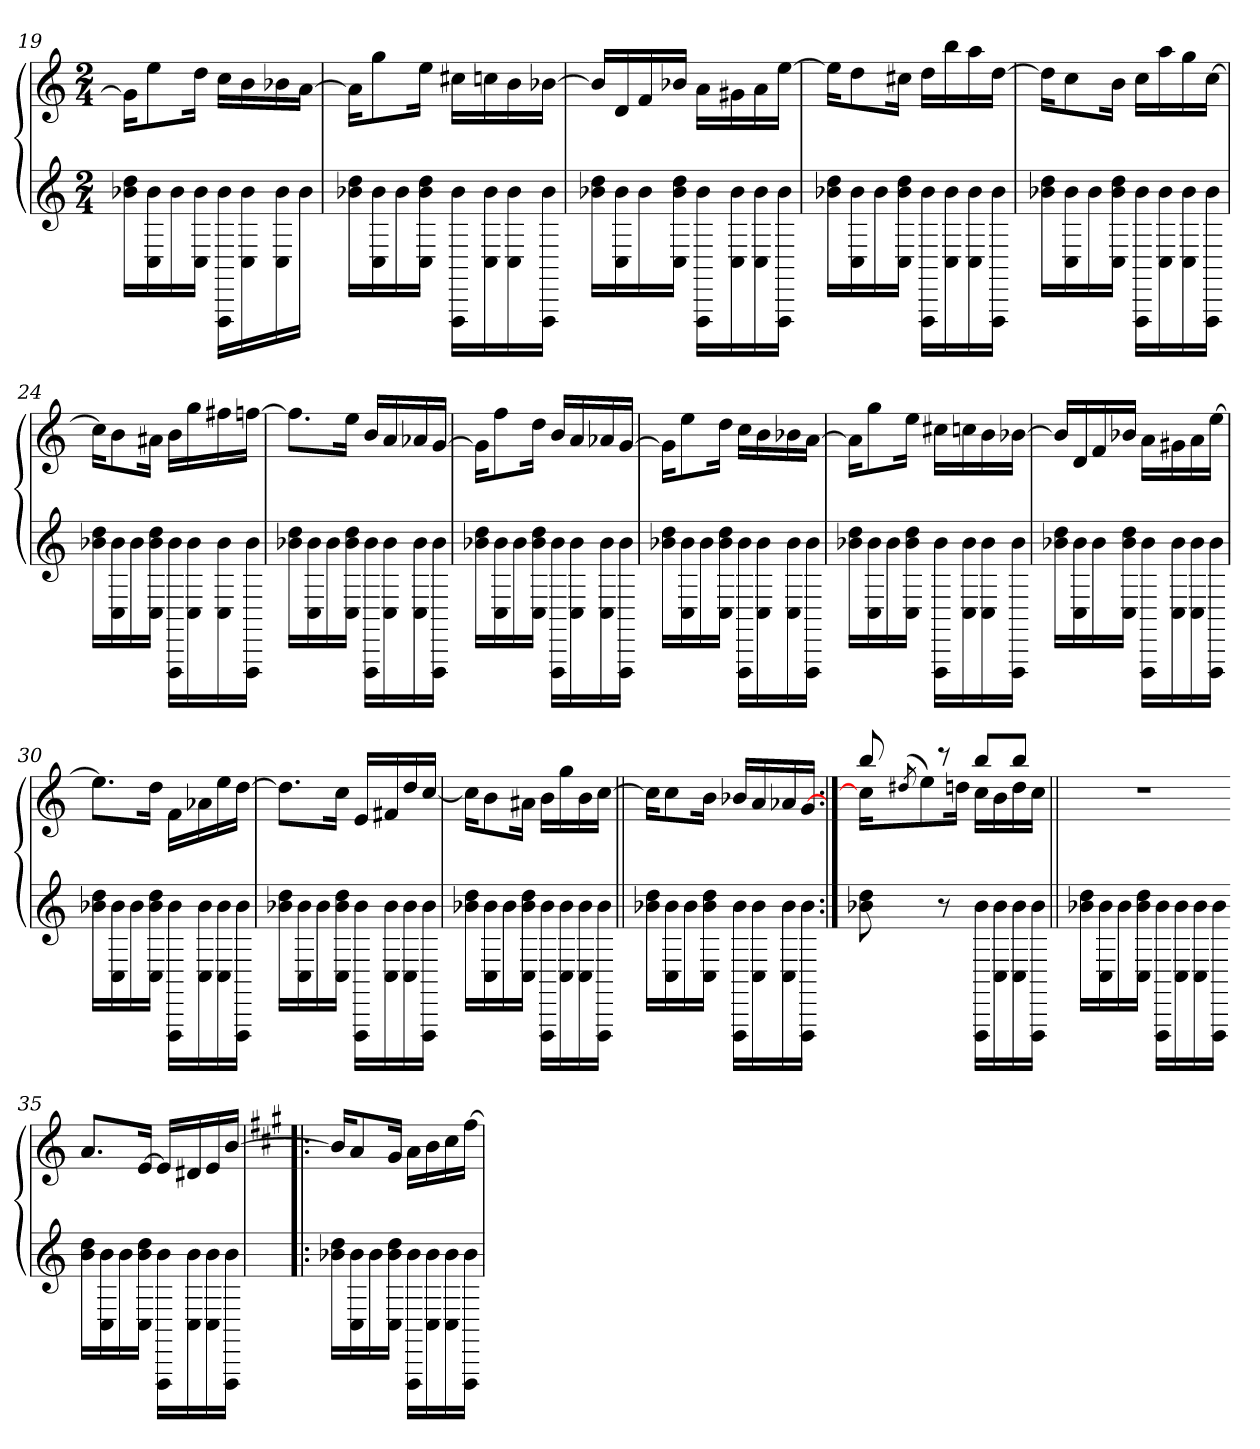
**kern	**kern
*part2	*part1
*staff2	*staff1
*clefG2	*clefG2
*ITrd-7c-12	*
*k[]	*k[]
*C:	*C:
*M2/4	*M2/4
=19	=19
*	*^
16bb-\ 16ddd\LL	16g\KL]	2ryy
16c\ 16bb-\	8ee\	.
16bb-\	.	.
16c\ 16bb-\JJ	16dd\Jk	.
16FF\ 16bb-\LL	16cc\LL	.
16c\ 16bb-\	16b\	.
16c\ 16bb-\	16b-X\	.
16bb-\JJ	[<16a\JJ	.
!!LO:LB:g=z	!!
=20	=20	=20
16bb-\ 16ddd\LL	16a\KL]	2ryy
16c\ 16bb-\	8gg\	.
16bb-\	.	.
16c\ 16bb-\ 16ddd\JJ	16ee\Jk	.
16FF\ 16bb-\LL	16cc#X\LL	.
16c\ 16bb-\	16ccn\	.
16c\ 16bb-\	16b\	.
16FF\ 16bb-\JJ	[<16b-X\JJ	.
=21	=21	=21
16bb-\ 16ddd\LL	16b-/LL]	2ryy
16c\ 16bb-\	16d/	.
16bb-\	16f/	.
16c\ 16bb-\ 16ddd\JJ	16b-X/JJ	.
16FF\ 16bb-\LL	16a\LL	.
16c\ 16bb-\	16g#X\	.
16c\ 16bb-\	16a\	.
16FF\ 16bb-\JJ	[<16ee\JJ	.
=22	=22	=22
16bb-\ 16ddd\LL	16ee\KL]	4ryy
16c\ 16bb-\	8dd\	.
16bb-\	.	.
16c\ 16bb-\ 16ddd\JJ	16cc#X\Jk	.
16FF\ 16bb-\LL	16dd\LL	4ryy
16c\ 16bb-\	16bb\	.
16c\ 16bb-\	16aa\	.
16FF\ 16bb-\JJ	[<16dd\JJ	.
=23	=23	=23
16bb-\ 16ddd\LL	16dd\KL]	2ryy
16c\ 16bb-\	8cc\	.
16bb-\	.	.
16c\ 16bb-\ 16ddd\JJ	16b\Jk	.
16FF\ 16bb-\LL	16cc\LL	.
16c\ 16bb-\	16aa\	.
16c\ 16bb-\	16gg\	.
16FF\ 16bb-\JJ	[<16cc\JJ	.
!!LO:LB:g=z	!!
=24	=24	=24
16bb-\ 16ddd\LL	16cc\KL]	4ryy
16c\ 16bb-\	8b\	.
16bb-\	.	.
16c\ 16bb-\ 16ddd\JJ	16a#X\Jk	.
16FF\ 16bb-\LL	16b\LL	4ryy
16c\ 16bb-\	16gg\	.
16c\ 16bb-\	16ff#X\	.
16FF\ 16bb-\JJ	[<16ffn\JJ	.
=25	=25	=25
16bb-\ 16ddd\LL	8.ff\L]	2ryy
16c\ 16bb-\	.	.
16bb-\	.	.
16c\ 16bb-\ 16ddd\JJ	16ee\Jk	.
16FF\ 16bb-\LL	16b/LL	.
16c\ 16bb-\	16a/	.
16c\ 16bb-\	16a-X/	.
16FF\ 16bb-\JJ	[>16g/JJ	.
=26	=26	=26
16bb-\ 16ddd\LL	16g\KL]	2ryy
16c\ 16bb-\	8ff\	.
16bb-\	.	.
16c\ 16bb-\ 16ddd\JJ	16dd\Jk	.
16FF\ 16bb-\LL	16b/LL	.
16c\ 16bb-\	16a/	.
16c\ 16bb-\	16a-X/	.
16FF\ 16bb-\JJ	[>16g/JJ	.
=27	=27	=27
16bb-\ 16ddd\LL	16g\KL]	2ryy
16c\ 16bb-\	8ee\	.
16bb-\	.	.
16c\ 16bb-\ 16ddd\JJ	16dd\Jk	.
16FF\ 16bb-\LL	16cc\LL	.
16c\ 16bb-\	16b\	.
16c\ 16bb-\	16b-X\	.
16FF\ 16bb-\JJ	[<16a\JJ	.
!!LO:LB:g=z	!!
=28	=28	=28
16bb-\ 16ddd\LL	16a\KL]	2ryy
16c\ 16bb-\	8gg\	.
16bb-\	.	.
16c\ 16bb-\ 16ddd\JJ	16ee\Jk	.
16FF\ 16bb-\LL	16cc#X\LL	.
16c\ 16bb-\	16ccn\	.
16c\ 16bb-\	16b\	.
16FF\ 16bb-\JJ	[<16b-X\JJ	.
=29	=29	=29
16bb-\ 16ddd\LL	16b-/LL]	2ryy
16c\ 16bb-\	16d/	.
16bb-\	16f/	.
16c\ 16bb-\ 16ddd\JJ	16b-X/JJ	.
16FF\ 16bb-\LL	16a\LL	.
16c\ 16bb-\	16g#X\	.
16c\ 16bb-\	16a\	.
16FF\ 16bb-\JJ	[<16ee\JJ	.
=30	=30	=30
16bb-\ 16ddd\LL	8.ee\L]	4ryy
16c\ 16bb-\	.	.
16bb-\	.	.
16c\ 16bb-\ 16ddd\JJ	16dd\Jk	.
16FF\ 16bb-\LL	16f\LL	4ryy
16c\ 16bb-\	16a-X\	.
16c\ 16bb-\	16ee\	.
16FF\ 16bb-\JJ	[<16dd\JJ	.
=31	=31	=31
16bb-\ 16ddd\LL	8.dd\L]	4ryy
16c\ 16bb-\	.	.
16bb-\	.	.
16c\ 16bb-\ 16ddd\JJ	16cc\Jk	.
16FF\ 16bb-\LL	16e/LL	4ryy
16c\ 16bb-\	16f#X/	.
16c\ 16bb-\	16dd/	.
16FF\ 16bb-\JJ	[>16cc/JJ	.
!!LO:PB:g=z	!!
=32	=32	=32
16bb-\ 16ddd\LL	16cc\KL]	4ryy
16c\ 16bb-\	8b\	.
16bb-\	.	.
16c\ 16bb-\ 16ddd\JJ	16a#X\Jk	.
16FF\ 16bb-\LL	16b\LL	4ryy
16c\ 16bb-\	16gg\	.
16c\ 16bb-\	16b\	.
16FF\ 16bb-\JJ	[<16cc\JJ	.
=33||	=33||	=33||
16bb-\ 16ddd\LL	16cc\KL]	(>2ryy
16c\ 16bb-\	8cc\	.
16bb-\	.	.
16c\ 16bb-\ 16ddd\JJ	16b\Jk	.
16FF\ 16bb-\LL	16b-X/LL	.
16c\ 16bb-\	16a/	.
16c\ 16bb-\	16a-X/	.
16FF\ 16bb-\JJ	[<16g/JJ	.
=34:|!	=34:|!	=34:|!
*	*	*^
8bb-\ 8ddd\	16cc\KL])	8ryy	8bb!/
.	(<8qdd#X/	.	.
.	8ee\)	.	.
8r	.	8ryy	8rccc
.	16ddn\Jk	.	.
16FF\ 16bb-\LL	16cc\LL	4ryy	8bb!/L
16c\ 16bb-\	16b\	.	.
16c\ 16bb-\	16dd\	.	8bb!/J
16FF\ 16bb-\JJ	(>16cc\JJ	.	.
*	*v	*v	*v
=34X1||	=34X1||
*	*stria0
16bb-\ 16ddd\LL	2r)
16c\ 16bb-\	.
16bb-\	.
16c\ 16bb-\ 16ddd\JJ	.
16FF\ 16bb-\LL	.
16c\ 16bb-\	.
16c\ 16bb-\	.
16FF\ 16bb-\JJ	.
!!LO:LB:g=z
=35-	=35-
*	*stria5
*	*^
16bb-\ 16ddd\LL	8.a/L	2ryy
16c\ 16bb-\	.	.
16bb-\	.	.
16c\ 16bb-\ 16ddd\JJ	[>16e/Jk	.
16FF\ 16bb-\LL	16e/LL]	.
16c\ 16bb-\	16d#X/	.
16c\ 16bb-\	16e/	.
16FF\ 16bb-\JJ	[>16b/JJ	.
=36!|:	=36!|:	=36!|:
*	*k[f#c#g#]	*
*	*A:	*
16bb-\ 16ddd\LL	16b/KL]	2ryy
16c\ 16bb-\	8a/	.
16bb-\	.	.
16c\ 16bb-\ 16ddd\JJ	16g#/Jk	.
16FF\ 16bb-\LL	16a\LL	.
16c\ 16bb-\	16b\	.
16c\ 16bb-\	16cc#\	.
16FF\ 16bb-\JJ	[<16ff#\JJ	.
*	*v	*v
=	=
*-	*-
